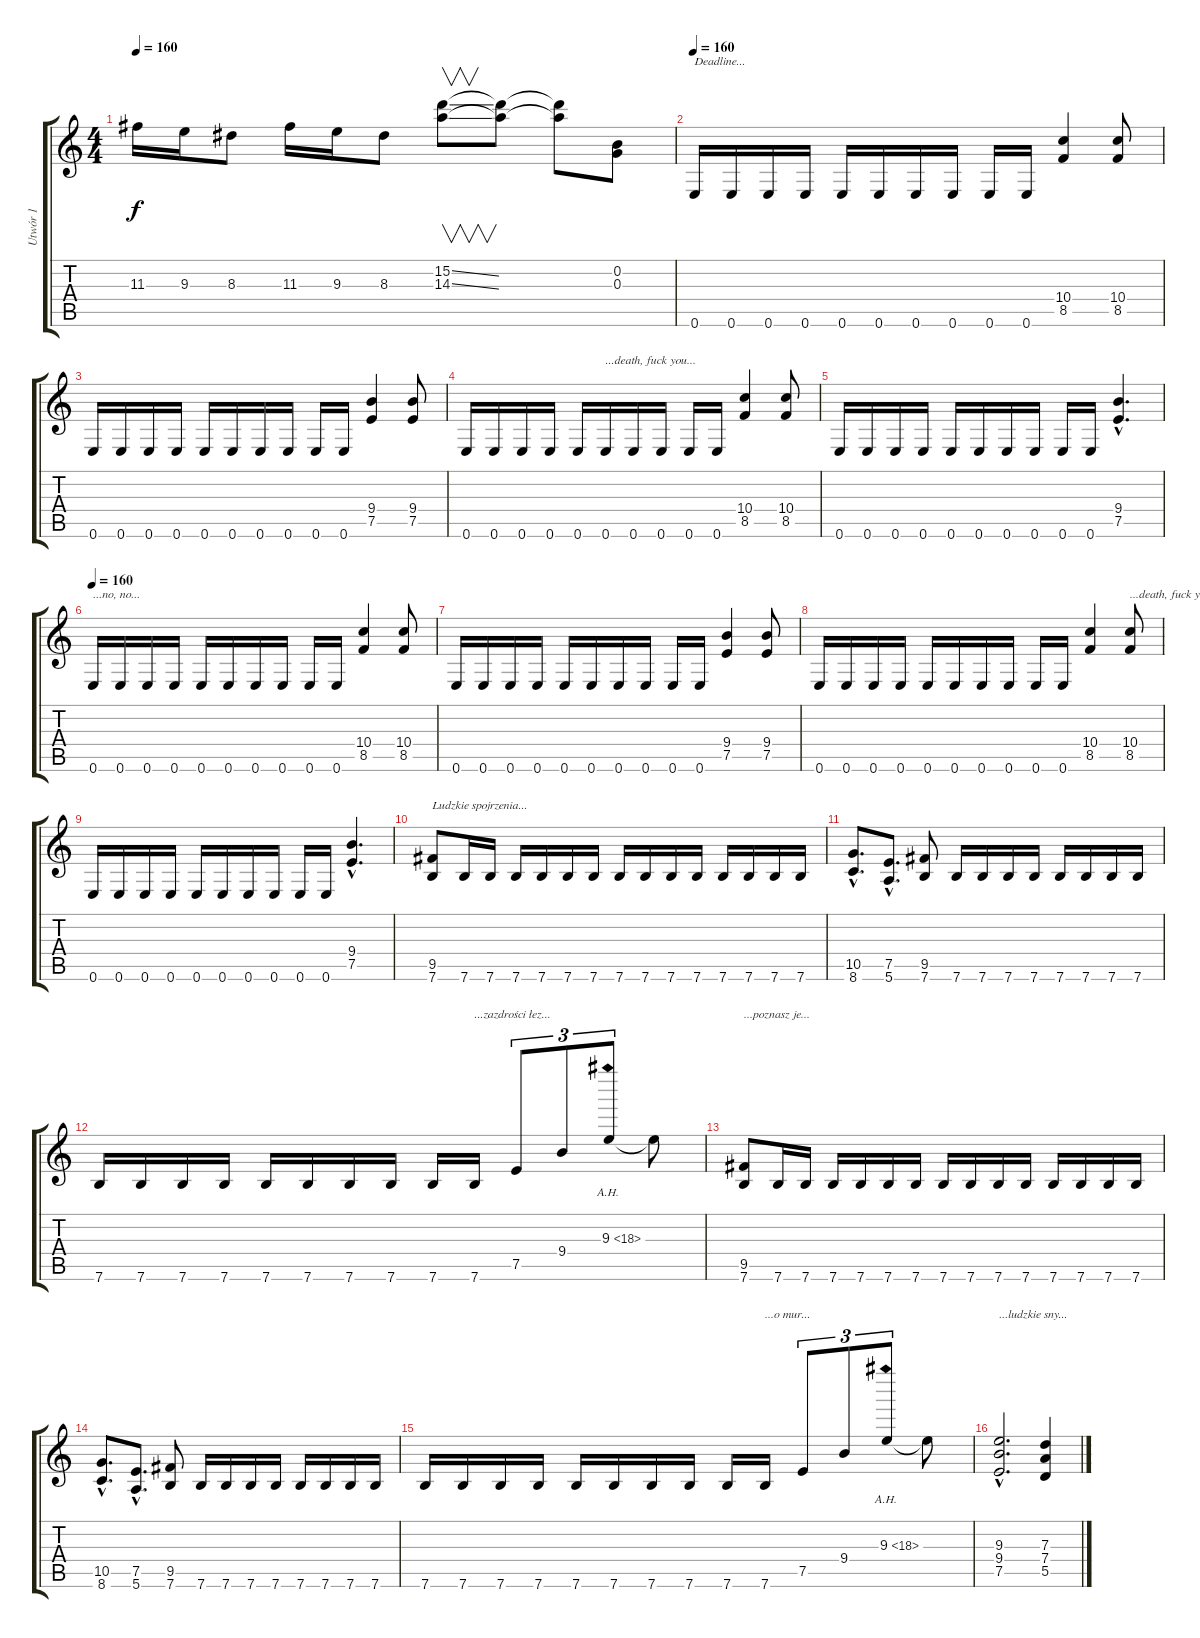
\track ("Utwór 1" "Utwór 1") {instrument distortionguitar}
\staff {score tabs}
\tuning (E4 B3 G3 D3 A2 E2) {hide}
\ts (4 4)
\tempo 160
\clef g2
\ks c
11.3.16{dy f} 9.3.16 8.3.8 11.3.16 9.3.16 8.3.8 (15.2{ss} 14.3{ss}).8{v} (15.2{t} 14.3{t}).8 (15.2{t} 14.3{t}).8 (0.2 0.3).8 |
\tempo 160
0.6.16{txt "Deadline..."} 0.6.16 0.6.16 0.6.16 0.6.16 0.6.16 0.6.16 0.6.16 0.6.16 0.6.16 (10.4 8.5).4 (10.4 8.5).8 |
0.6.16 0.6.16 0.6.16 0.6.16 0.6.16 0.6.16 0.6.16 0.6.16 0.6.16 0.6.16 (9.4 7.5).4 (9.4 7.5).8 |
0.6.16 0.6.16 0.6.16 0.6.16 0.6.16 0.6.16{txt "...death, fuck you..."} 0.6.16 0.6.16 0.6.16 0.6.16 (10.4 8.5).4 (10.4 8.5).8 |
0.6.16 0.6.16 0.6.16 0.6.16 0.6.16 0.6.16 0.6.16 0.6.16 0.6.16 0.6.16 (9.4{hac} 7.5{hac}).4{d} |
\tempo 160
0.6.16{txt "...no, no..."} 0.6.16 0.6.16 0.6.16 0.6.16 0.6.16 0.6.16 0.6.16 0.6.16 0.6.16 (10.4 8.5).4 (10.4 8.5).8 |
0.6.16 0.6.16 0.6.16 0.6.16 0.6.16 0.6.16 0.6.16 0.6.16 0.6.16 0.6.16 (9.4 7.5).4 (9.4 7.5).8 |
0.6.16 0.6.16 0.6.16 0.6.16 0.6.16 0.6.16 0.6.16 0.6.16 0.6.16 0.6.16 (10.4 8.5).4 (10.4 8.5).8{txt "...death, fuck you..."} |
0.6.16 0.6.16 0.6.16 0.6.16 0.6.16 0.6.16 0.6.16 0.6.16 0.6.16 0.6.16 (9.4{hac} 7.5{hac}).4{d} |
(9.5 7.6).8{txt "Ludzkie spojrzenia..."} 7.6.16 7.6.16 7.6.16 7.6.16 7.6.16 7.6.16 7.6.16 7.6.16 7.6.16 7.6.16 7.6.16 7.6.16 7.6.16 7.6.16 |
(10.5{hac} 8.6{hac}).8{d} (7.5{hac} 5.6{hac}).8{d} (9.5 7.6).8 7.6.16 7.6.16 7.6.16 7.6.16 7.6.16 7.6.16 7.6.16 7.6.16 |
7.6.16 7.6.16 7.6.16 7.6.16 7.6.16 7.6.16 7.6.16 7.6.16 7.6.16 7.6.16{txt "...zazdrości łez..."} 7.5.8{tu (3 2)} 9.4.8{tu (3 2)} 9.3{ah 9}.8{tu (3 2)} 9.3{t}.8 |
(9.5 7.6).8{txt "...poznasz je..."} 7.6.16 7.6.16 7.6.16 7.6.16 7.6.16 7.6.16 7.6.16 7.6.16 7.6.16 7.6.16 7.6.16 7.6.16 7.6.16 7.6.16 |
(10.5{hac} 8.6{hac}).8{d} (7.5{hac} 5.6{hac}).8{d} (9.5 7.6).8 7.6.16 7.6.16 7.6.16 7.6.16 7.6.16 7.6.16 7.6.16 7.6.16 |
7.6.16 7.6.16 7.6.16 7.6.16 7.6.16 7.6.16 7.6.16 7.6.16 7.6.16 7.6.16{txt "...o mur..."} 7.5.8{tu (3 2)} 9.4.8{tu (3 2)} 9.3{ah 9}.8{tu (3 2)} 9.3{t}.8 |
(9.3{hac} 9.4{hac} 7.5{hac}).2{d txt "...ludzkie sny..."} (7.3 7.4 5.5).4
